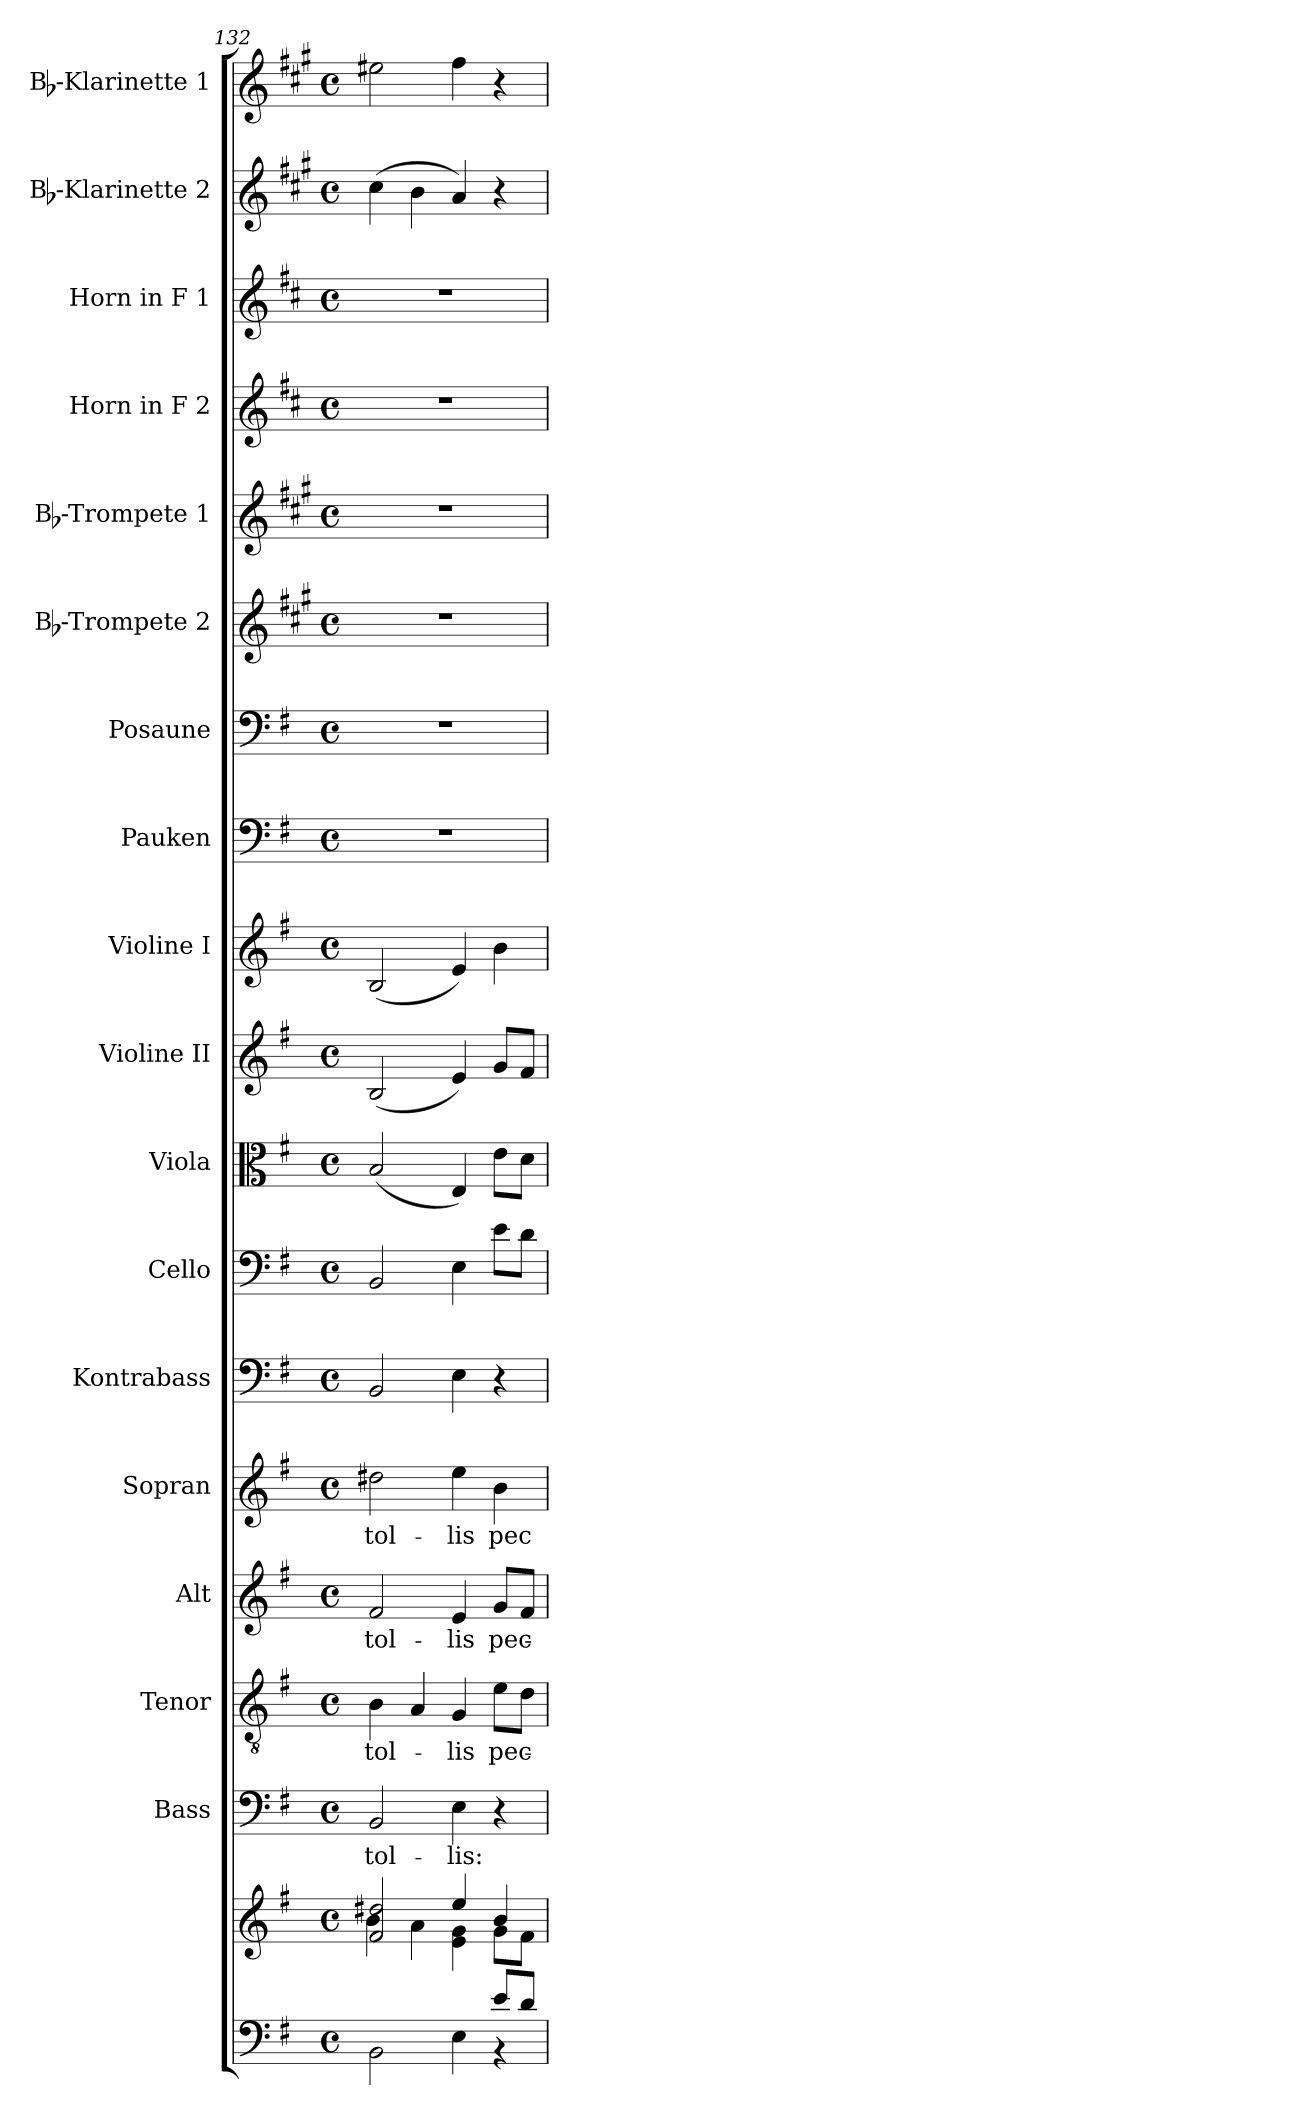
**kern	**kern	**kern	**text	**kern	**text	**kern	**text	**kern	**text	**kern	**kern	**kern	**kern	**kern	**kern	**kern	**kern	**kern	**kern	**kern	**kern	**kern
*part18	*part18	*part17	*part17	*part16	*part16	*part15	*part15	*part14	*part14	*part13	*part12	*part11	*part10	*part9	*part8	*part7	*part6	*part5	*part4	*part3	*part2	*part1
*staff19	*staff18	*staff17	*staff17	*staff16	*staff16	*staff15	*staff15	*staff14	*staff14	*staff13	*staff12	*staff11	*staff10	*staff9	*staff8	*staff7	*staff6	*staff5	*staff4	*staff3	*staff2	*staff1
*	*	*I"Bass	*	*I"Tenor	*	*I"Alt	*	*I"Sopran	*	*I"Kontrabass	*I"Cello	*I"Viola	*I"Violine II	*I"Violine I	*I"Pauken	*I"Posaune	*I"Bb-Trompete 2	*I"Bb-Trompete 1	*I"Horn in F 2	*I"Horn in F 1	*I"Bb-Klarinette 2	*I"Bb-Klarinette 1
*	*	*I'B.	*	*I'T.	*	*I'A.	*	*I'S.	*	*I'Kb.	*	*I'Vla.	*I'Vl. II	*I'Vl. I	*I'Pk.	*I'Pos.	*I'Bb Trp. 2	*I'Bb Trp. 1	*	*	*I'Bb Kl. 2	*I'Bb Kl. 1
*clefF4	*clefG2	*clefF4	*	*clefGv2	*	*clefG2	*	*clefG2	*	*clefF4	*clefF4	*clefC3	*clefG2	*clefG2	*clefF4	*clefF4	*clefG2	*clefG2	*clefG2	*clefG2	*clefG2	*clefG2
*	*	*	*	*	*	*	*	*	*	*ITrd7c12	*	*	*	*	*	*	*ITrd1c2	*ITrd1c2	*ITrd4c7	*ITrd4c7	*ITrd1c2	*ITrd1c2
*k[f#]	*k[f#]	*k[f#]	*	*k[f#]	*	*k[f#]	*	*k[f#]	*	*k[f#]	*k[f#]	*k[f#]	*k[f#]	*k[f#]	*k[f#]	*k[f#]	*k[f#]	*k[f#]	*k[f#]	*k[f#]	*k[f#]	*k[f#]
*G:	*G:	*G:	*	*G:	*	*G:	*	*G:	*	*G:	*G:	*G:	*G:	*G:	*G:	*G:	*G:	*G:	*G:	*G:	*G:	*G:
*M4/4	*M4/4	*M4/4	*	*M4/4	*	*M4/4	*	*M4/4	*	*M4/4	*M4/4	*M4/4	*M4/4	*M4/4	*M4/4	*M4/4	*M4/4	*M4/4	*M4/4	*M4/4	*M4/4	*M4/4
*met(c)	*met(c)	*met(c)	*	*met(c)	*	*met(c)	*	*met(c)	*	*met(c)	*met(c)	*met(c)	*met(c)	*met(c)	*met(c)	*met(c)	*met(c)	*met(c)	*met(c)	*met(c)	*met(c)	*met(c)
=132	=132	=132	=132	=132	=132	=132	=132	=132	=132	=132	=132	=132	=132	=132	=132	=132	=132	=132	=132	=132	=132	=132
*^	*^	*	*	*	*	*	*	*	*	*	*	*	*	*	*	*	*	*	*	*	*	*
!	!	!	!	!	!LO:LY:b	!	!LO:LY:b	!	!LO:LY:b	!	!LO:LY:b	!	!	!	!	!	!	!	!	!	!	!	!	!
2.ryy	2BB\	2f#/ 2dd#X/	4b\	2BB/	tol-	4B\	tol-	2f#/	tol-	2dd#X\	tol-	2BBB/	2BB/	(<2B/	(<2B/	(<2B/	1r	1r	1r	1r	1r	1r	(>4b\	2dd#X\
.	.	.	4a\	.	.	4A/	.	.	.	.	.	.	.	.	.	.	.	.	.	.	.	.	4a\	.
!	!	!	!	!	!LO:LY:b	!	!LO:LY:b	!	!LO:LY:b	!	!LO:LY:b	!	!	!	!	!	!	!	!	!	!	!	!	!
.	4E\	4ee/	4e\ 4g\	4E\	-lis:	4G/	-lis	4e/	-lis	4ee\	-lis	4EE\	4E\	4E/)	4e/)	4e/)	.	.	.	.	.	.	4g/)	4ee\
!	!	!	!	!	!	!	!LO:LY:b	!	!LO:LY:b	!	!LO:LY:b	!	!	!	!	!	!	!	!	!	!	!	!	!
8e/L	4r	4b/	8g\L	4r	.	8e\L	pec-	8g/L	pec-	4b\	pec-	4r	8e\L	8e\L	8g/L	4b\	.	.	.	.	.	.	4r	4r
8d/J	.	.	8f#\J	.	.	8d\J	.	8f#/J	.	.	.	.	8d\J	8d\J	8f#/J	.	.	.	.	.	.	.	.	.
*v	*v	*	*	*	*	*	*	*	*	*	*	*	*	*	*	*	*	*	*	*	*	*	*	*
*	*v	*v	*	*	*	*	*	*	*	*	*	*	*	*	*	*	*	*	*	*	*	*	*
=	=	=	=	=	=	=	=	=	=	=	=	=	=	=	=	=	=	=	=	=	=	=
*-	*-	*-	*-	*-	*-	*-	*-	*-	*-	*-	*-	*-	*-	*-	*-	*-	*-	*-	*-	*-	*-	*-
